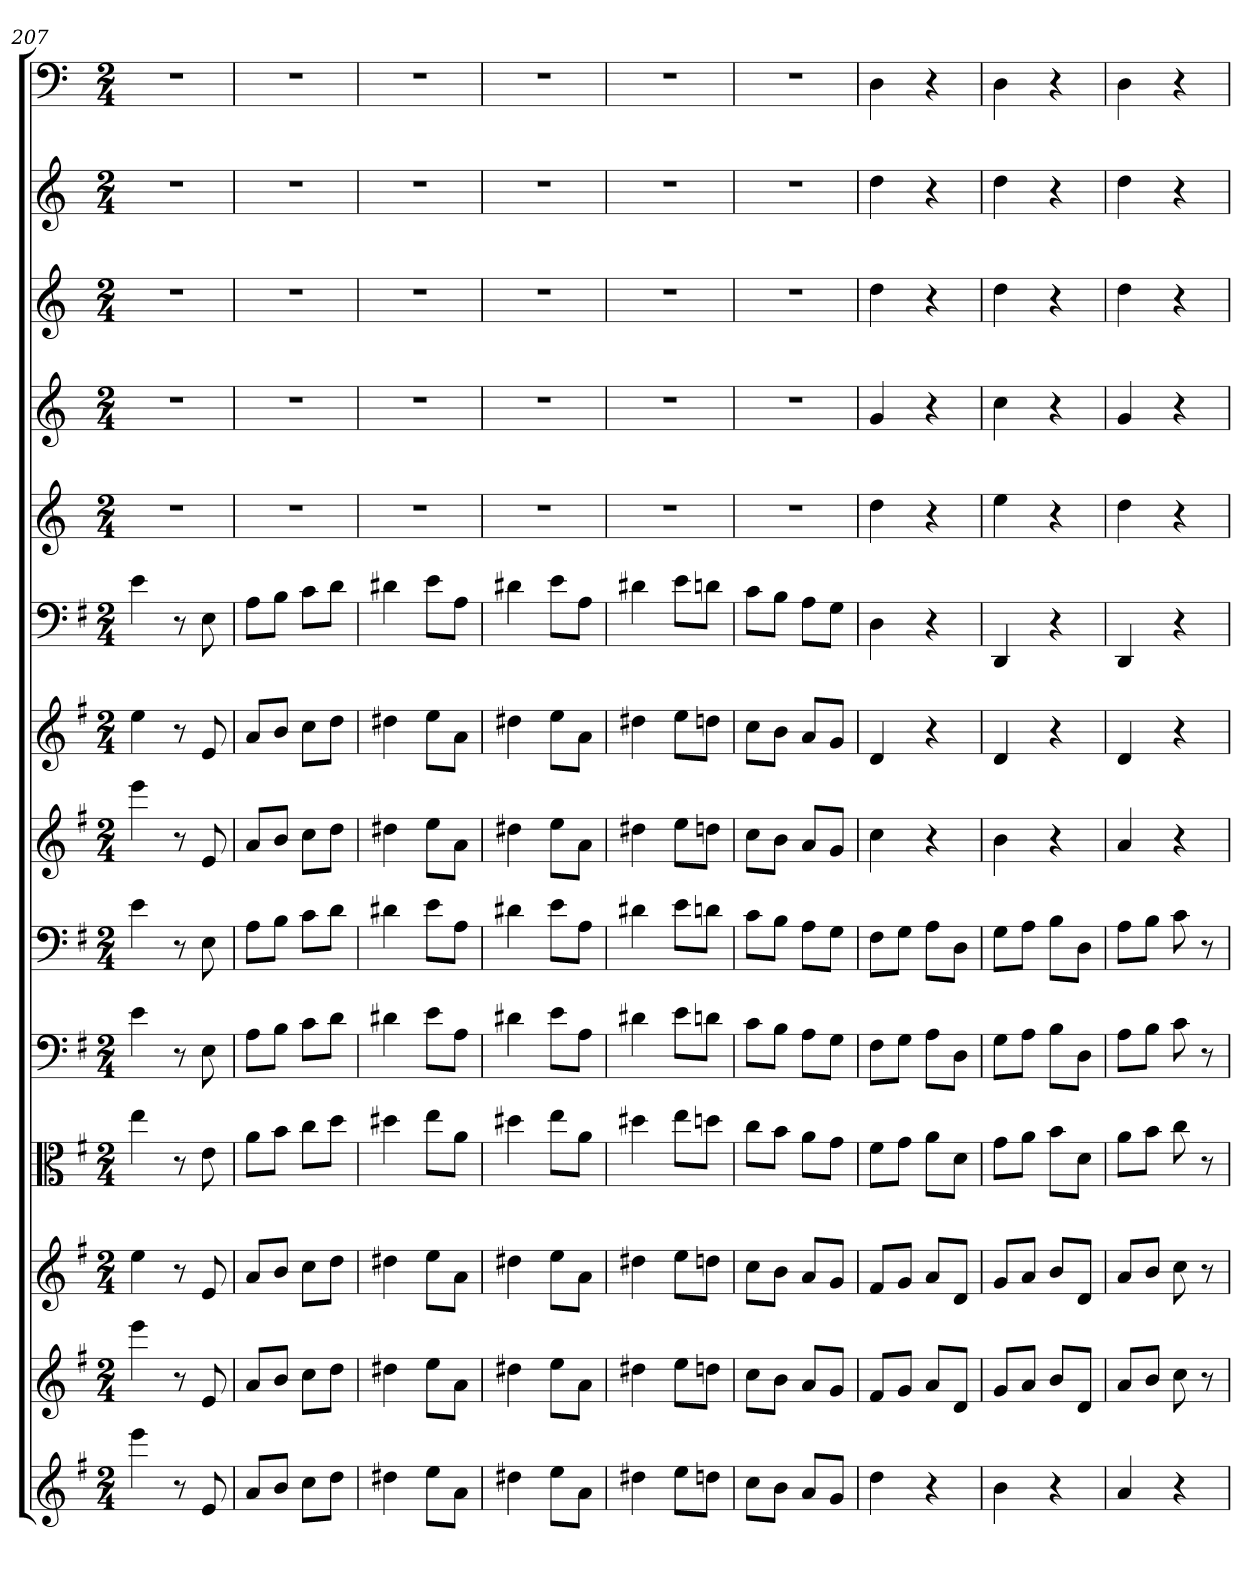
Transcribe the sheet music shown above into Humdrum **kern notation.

**kern	**kern	**kern	**kern	**kern	**kern	**kern	**kern	**kern	**kern	**kern	**kern	**kern	**kern
*part14	*part13	*part12	*part11	*part10	*part9	*part8	*part7	*part6	*part5	*part4	*part3	*part2	*part1
*staff14	*staff13	*staff12	*staff11	*staff10	*staff9	*staff8	*staff7	*staff6	*staff5	*staff4	*staff3	*staff2	*staff1
*	*	*	*clefC3	*clefF4	*clefF4	*	*	*clefF4	*	*	*	*	*clefF4
*k[f#]	*k[f#]	*k[f#]	*k[f#]	*k[f#]	*k[f#]	*k[f#]	*k[f#]	*k[f#]	*k[]	*k[]	*k[]	*k[]	*k[]
*M2/4	*M2/4	*M2/4	*M2/4	*M2/4	*M2/4	*M2/4	*M2/4	*M2/4	*M2/4	*M2/4	*M2/4	*M2/4	*M2/4
=207	=207	=207	=207	=207	=207	=207	=207	=207	=207	=207	=207	=207	=207
4eee	4eee	4ee	4ee	4e	4e	4eee	4ee	4e	2r	2r	2r	2r	2r
8r	8r	8r	8r	8r	8r	8r	8r	8r	.	.	.	.	.
8e	8e	8e	8e	8E	8E	8e	8e	8E	.	.	.	.	.
=208	=208	=208	=208	=208	=208	=208	=208	=208	=208	=208	=208	=208	=208
8aL	8aL	8aL	8a\L	8A\L	8A\L	8aL	8aL	8A\L	2r	2r	2r	2r	2r
8bJ	8bJ	8bJ	8b\J	8B\J	8B\J	8bJ	8bJ	8B\J	.	.	.	.	.
8ccL	8ccL	8ccL	8cc\L	8c\L	8c\L	8ccL	8ccL	8c\L	.	.	.	.	.
8ddJ	8ddJ	8ddJ	8dd\J	8d\J	8d\J	8ddJ	8ddJ	8d\J	.	.	.	.	.
=209	=209	=209	=209	=209	=209	=209	=209	=209	=209	=209	=209	=209	=209
4dd#X	4dd#X	4dd#X	4dd#X	4d#X	4d#X	4dd#X	4dd#X	4d#X	2r	2r	2r	2r	2r
8eeL	8eeL	8eeL	8ee\L	8e\L	8e\L	8eeL	8eeL	8e\L	.	.	.	.	.
8aJ	8aJ	8aJ	8a\J	8A\J	8A\J	8aJ	8aJ	8A\J	.	.	.	.	.
=210	=210	=210	=210	=210	=210	=210	=210	=210	=210	=210	=210	=210	=210
4dd#X	4dd#X	4dd#X	4dd#X	4d#X	4d#X	4dd#X	4dd#X	4d#X	2r	2r	2r	2r	2r
8eeL	8eeL	8eeL	8ee\L	8e\L	8e\L	8eeL	8eeL	8e\L	.	.	.	.	.
8aJ	8aJ	8aJ	8a\J	8A\J	8A\J	8aJ	8aJ	8A\J	.	.	.	.	.
=211	=211	=211	=211	=211	=211	=211	=211	=211	=211	=211	=211	=211	=211
4dd#X	4dd#X	4dd#X	4dd#X	4d#X	4d#X	4dd#X	4dd#X	4d#X	2r	2r	2r	2r	2r
8eeL	8eeL	8eeL	8ee\L	8e\L	8e\L	8eeL	8eeL	8e\L	.	.	.	.	.
8ddnJ	8ddnJ	8ddnJ	8ddn\J	8dn\J	8dn\J	8ddnJ	8ddnJ	8dn\J	.	.	.	.	.
=212	=212	=212	=212	=212	=212	=212	=212	=212	=212	=212	=212	=212	=212
8ccL	8ccL	8ccL	8cc\L	8c\L	8c\L	8ccL	8ccL	8c\L	2r	2r	2r	2r	2r
8bJ	8bJ	8bJ	8b\J	8B\J	8B\J	8bJ	8bJ	8B\J	.	.	.	.	.
8aL	8aL	8aL	8a\L	8A\L	8A\L	8aL	8aL	8A\L	.	.	.	.	.
8gJ	8gJ	8gJ	8g\J	8G\J	8G\J	8gJ	8gJ	8G\J	.	.	.	.	.
=213	=213	=213	=213	=213	=213	=213	=213	=213	=213	=213	=213	=213	=213
4dd	8f#L	8f#L	8f#\L	8F#\L	8F#\L	4cc	4d	4D	4dd	4g	4dd	4dd	4D
.	8gJ	8gJ	8g\J	8G\J	8G\J	.	.	.	.	.	.	.	.
4r	8aL	8aL	8a\L	8A\L	8A\L	4r	4r	4r	4r	4r	4r	4r	4r
.	8dJ	8dJ	8d\J	8D\J	8D\J	.	.	.	.	.	.	.	.
=214	=214	=214	=214	=214	=214	=214	=214	=214	=214	=214	=214	=214	=214
4b	8gL	8gL	8g\L	8G\L	8G\L	4b	4d	4DD	4ee	4cc	4dd	4dd	4D
.	8aJ	8aJ	8a\J	8A\J	8A\J	.	.	.	.	.	.	.	.
4r	8bL	8bL	8b\L	8B\L	8B\L	4r	4r	4r	4r	4r	4r	4r	4r
.	8dJ	8dJ	8d\J	8D\J	8D\J	.	.	.	.	.	.	.	.
=215	=215	=215	=215	=215	=215	=215	=215	=215	=215	=215	=215	=215	=215
4a	8aL	8aL	8a\L	8A\L	8A\L	4a	4d	4DD	4dd	4g	4dd	4dd	4D
.	8bJ	8bJ	8b\J	8B\J	8B\J	.	.	.	.	.	.	.	.
4r	8cc	8cc	8cc	8c	8c	4r	4r	4r	4r	4r	4r	4r	4r
.	8r	8r	8r	8r	8r	.	.	.	.	.	.	.	.
=	=	=	=	=	=	=	=	=	=	=	=	=	=
*-	*-	*-	*-	*-	*-	*-	*-	*-	*-	*-	*-	*-	*-
